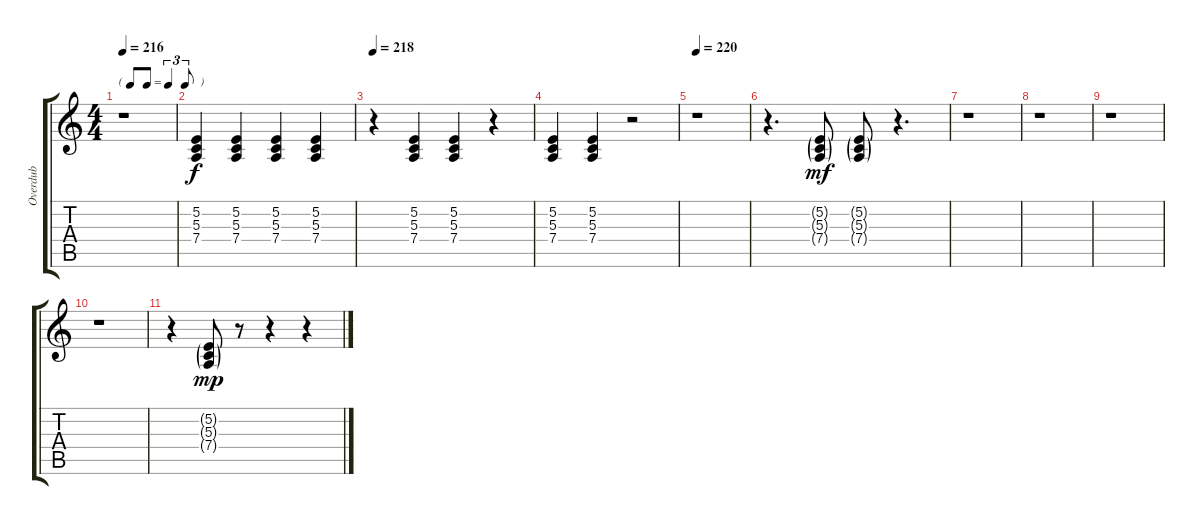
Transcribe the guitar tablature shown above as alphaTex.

\track ("Overdub" "Overdub") {instrument drawbarorgan}
\staff {score tabs}
\tuning (E4 B3 G3 D3 A2 E2) {hide}
\ts (4 4)
\tf triplet8th
\tempo 216
\clef g2
\ks c
r.1{dy f} |
(5.2 5.3 7.4).4 (5.2 5.3 7.4).4 (5.2 5.3 7.4).4 (5.2 5.3 7.4).4 |
\tempo 218
r.4 (5.2 5.3 7.4).4 (5.2 5.3 7.4).4 r.4 |
(5.2 5.3 7.4).4 (5.2 5.3 7.4).4 r.2 |
\tempo 220
r.1 |
r.4{d} (5.2{g} 5.3{g} 7.4{g}).8{dy mf} (5.2{g} 5.3{g} 7.4{g}).8 r.4{d} |
r.1 |
r.1 |
r.1 |
r.1 |
r.4 (5.2{g} 5.3{g} 7.4{g}).8{dy mp} r.8 r.4 r.4
